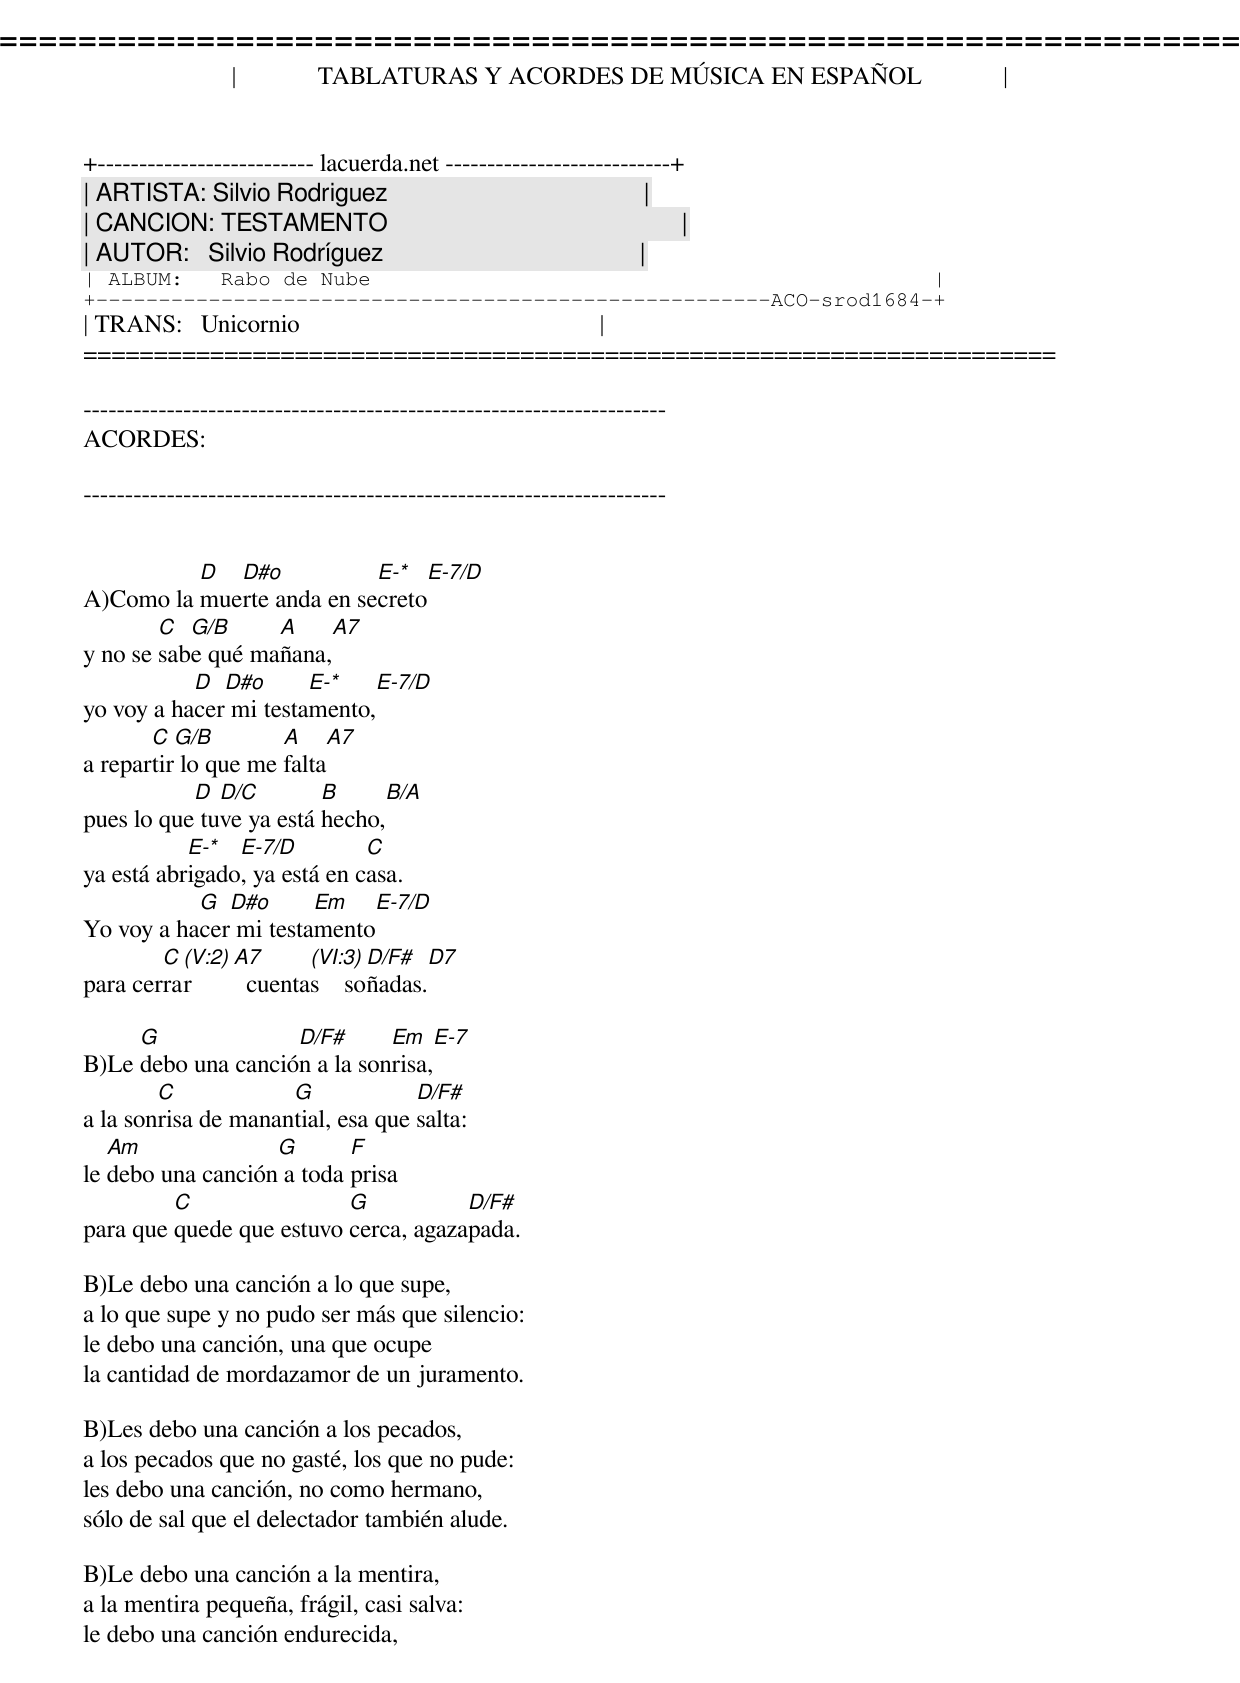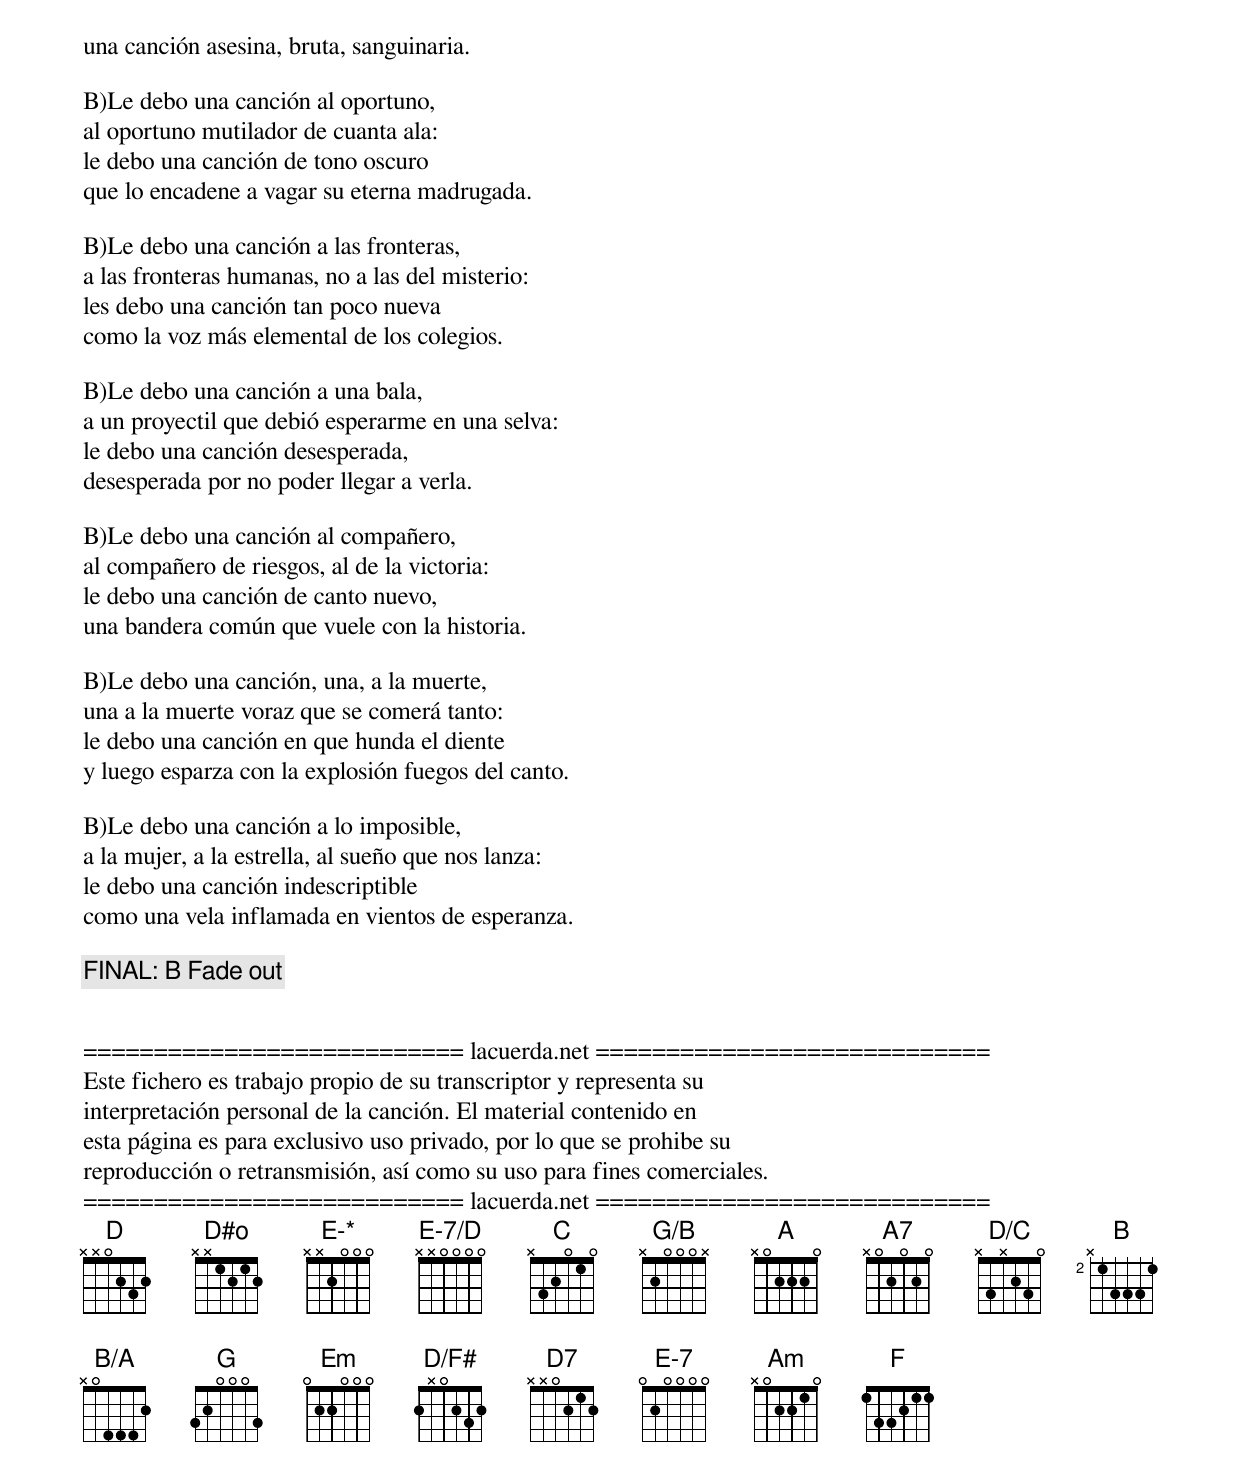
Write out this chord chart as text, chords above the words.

=====================================================================
|             TABLATURAS Y ACORDES DE MÚSICA EN ESPAÑOL             |
+-------------------------- lacuerda.net ---------------------------+
| ARTISTA: Silvio Rodriguez                                         |
| CANCION: TESTAMENTO                                               |
| AUTOR:   Silvio Rodríguez                                         |
| ALBUM:   Rabo de Nube                                             |
+------------------------------------------------------ACO-srod1684-+
| TRANS:   Unicornio                                                |
=====================================================================

----------------------------------------------------------------------
ACORDES:

D:      xx0232
D#o:      xx1212
E-*:      xx2000
E-7/D:      xx0000
C:      x32010
G/B:      x2000x
A:      x02220
A7:      x02020
D/C:      x3x230
B:      x24442
B/A:      x04442
G:      320003
E-:      022000
D/F#:      2x0232
D7:      xx0212
E-7:      020000
A-:      x02210
F:      133211
----------------------------------------------------------------------


          D  D#o           E-*   E-7/D
A)Como la muerte anda en secreto
        C  G/B     A    A7
y no se sabe qué mañana,
           D  D#o      E-*   E-7/D
yo voy a hacer mi testamento,
       C  G/B        A     A7
a repartir lo que me falta
           D  D/C        B     B/A
pues lo que tuve ya está hecho,
           E-*  E-7/D         C
ya está abrigado, ya está en casa.
           G  D#o      Em   E-7/D
Yo voy a hacer mi testamento
        C (V:2) A7      (VI:3) D/F#  D7
para cerrar       cuentas    soñadas.

     G              D/F#      Em   E-7
B)Le debo una canción a la sonrisa,
        C            G             D/F#
a la sonrisa de manantial, esa que salta:
   Am              G       F
le debo una canción a toda prisa
         C                G           D/F#
para que quede que estuvo cerca, agazapada.

B)Le debo una canción a lo que supe,
a lo que supe y no pudo ser más que silencio:
le debo una canción, una que ocupe
la cantidad de mordazamor de un juramento.

B)Les debo una canción a los pecados,
a los pecados que no gasté, los que no pude:
les debo una canción, no como hermano,
sólo de sal que el delectador también alude.

B)Le debo una canción a la mentira,
a la mentira pequeña, frágil, casi salva:
le debo una canción endurecida,
una canción asesina, bruta, sanguinaria.

B)Le debo una canción al oportuno,
al oportuno mutilador de cuanta ala:
le debo una canción de tono oscuro
que lo encadene a vagar su eterna madrugada.

B)Le debo una canción a las fronteras,
a las fronteras humanas, no a las del misterio:
les debo una canción tan poco nueva
como la voz más elemental de los colegios.

B)Le debo una canción a una bala,
a un proyectil que debió esperarme en una selva:
le debo una canción desesperada,
desesperada por no poder llegar a verla.

B)Le debo una canción al compañero,
al compañero de riesgos, al de la victoria:
le debo una canción de canto nuevo,
una bandera común que vuele con la historia.

B)Le debo una canción, una, a la muerte,
una a la muerte voraz que se comerá tanto:
le debo una canción en que hunda el diente
y luego esparza con la explosión fuegos del canto.

B)Le debo una canción a lo imposible,
a la mujer, a la estrella, al sueño que nos lanza:
le debo una canción indescriptible
como una vela inflamada en vientos de esperanza.

[FINAL: [B] Fade out]


=========================== lacuerda.net ============================
Este fichero es trabajo propio de su transcriptor y representa su
interpretación personal de la canción. El material contenido en
esta página es para exclusivo uso privado, por lo que se prohibe su
reproducción o retransmisión, así como su uso para fines comerciales.
=========================== lacuerda.net ============================
